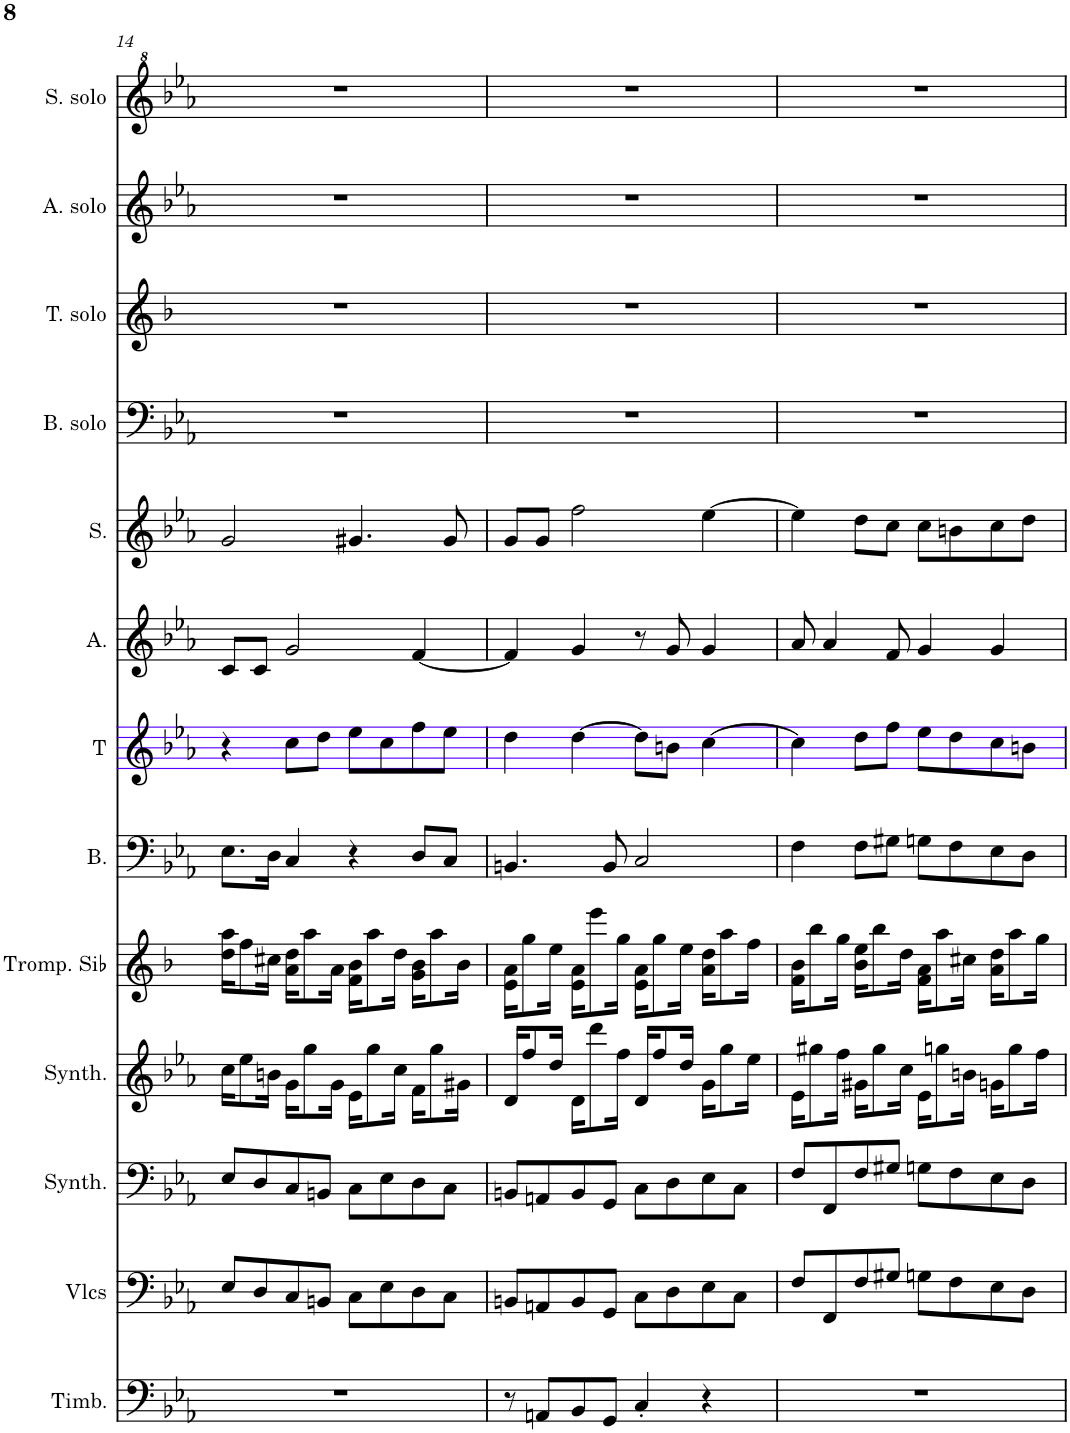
**kern	**kern	**kern	**kern	**kern	**kern	**kern	**kern	**kern	**kern	**kern	**kern	**kern
*part13	*part12	*part11	*part10	*part9	*part8	*part7	*part6	*part5	*part4	*part3	*part2	*part1
*staff13	*staff12	*staff11	*staff10	*staff9	*staff8	*staff7	*staff6	*staff5	*staff4	*staff3	*staff2	*staff1
*I"Timbales, Staff-1	*I"Violoncelles, D'Bass/Strings, etc	*I"Synthétiseur d'instruments à cordes, Synth strings, etc	*I"Synthétiseur d'instruments à cordes, Synth strings 2	*I"Trompette en Sib, 1st violins	*I"Basse	*I"Ténors	*I"Alto	*I"Soprano	*I"Bases Solo	*I"Ténor solo	*I"Alto solo	*I"Soprano Solo
*I'Timb.	*I'Vlcs	*I'Synth.	*I'Synth.	*I'Tromp. Sib	*I'B.	*I'T	*I'A.	*I'S.	*I'B. solo	*I'T. solo	*I'A. solo	*I'S. solo
!!LO:PB:g=z
*clefF4	*clefF4	*clefF4	*clefG2	*clefG2	*clefF4	*clefG2	*clefG2	*clefG2	*clefF4	*clefG2	*clefG2	*clefG^2
*	*	*	*	*Trd1c2	*	*	*	*	*	*Trd8c14	*	*
*k[b-e-a-]	*k[b-e-a-]	*k[b-e-a-]	*k[b-e-a-]	*k[b-]	*k[b-e-a-]	*k[b-e-a-]	*k[b-e-a-]	*k[b-e-a-]	*k[b-e-a-]	*k[b-]	*k[b-e-a-]	*k[b-e-a-]
*M4/4	*M4/4	*M4/4	*M4/4	*M4/4	*M4/4	*M4/4	*M4/4	*M4/4	*M4/4	*M4/4	*M4/4	*M4/4
=14	=14	=14	=14	=14	=14	=14	=14	=14	=14	=14	=14	=14
1r	8E-/L	8E-/L	16cc\KL	16dd\ 16aa\KL	8.E-\L	4r	8c/L	2g/	1r	1r	1r	1r
.	.	.	8ee-\	8ff\	.	.	.	.	.	.	.	.
.	8D/	8D/	.	.	.	.	8c/J	.	.	.	.	.
.	.	.	16bn\Jk	16cc#X\Jk	16D\Jk	.	.	.	.	.	.	.
.	8C/	8C/	16g\KL	16a\ 16dd\KL	4C/	8cc\L	2g/	.	.	.	.	.
.	.	.	8gg\	8aa\	.	.	.	.	.	.	.	.
.	8BBn/J	8BBn/J	.	.	.	8dd\J	.	.	.	.	.	.
.	.	.	16g\Jk	16a\Jk	.	.	.	.	.	.	.	.
.	8C\L	8C\L	16e-\KL	16f\ 16b-\KL	4r	8ee-\L	.	4.g#X/	.	.	.	.
.	.	.	8gg\	8aa\	.	.	.	.	.	.	.	.
.	8E-\	8E-\	.	.	.	8cc\	.	.	.	.	.	.
.	.	.	16cc\Jk	16dd\Jk	.	.	.	.	.	.	.	.
.	8D\	8D\	16f\KL	16g\ 16b-\KL	8D/L	8ff\	[4f/	.	.	.	.	.
.	.	.	8gg\	8aa\	.	.	.	.	.	.	.	.
.	8C\J	8C\J	.	.	8C/J	8ee-\J	.	8g#/	.	.	.	.
.	.	.	16g#X\Jk	16b-\Jk	.	.	.	.	.	.	.	.
=15	=15	=15	=15	=15	=15	=15	=15	=15	=15	=15	=15	=15
8r	8BBn/L	8BBn/L	16d/KL	16e\ 16a\KL	4.BBn/	4dd\	4f/]	8g/L	1r	1r	1r	1r
.	.	.	8ff/	8gg\	.	.	.	.	.	.	.	.
8AAn/L	8AAn/	8AAn/	.	.	.	.	.	8g/J	.	.	.	.
.	.	.	16dd/Jk	16ee\Jk	.	.	.	.	.	.	.	.
8BB-/	8BB/	8BB/	16d\KL	16e\ 16a\KL	.	[4dd\	4g/	2ff\	.	.	.	.
.	.	.	8ddd\	8eee\	.	.	.	.	.	.	.	.
8GG/J	8GG/J	8GG/J	.	.	8BB/	.	.	.	.	.	.	.
.	.	.	16ff\Jk	16gg\Jk	.	.	.	.	.	.	.	.
4C'/	8C\L	8C\L	16d/KL	16e\ 16a\KL	2C/	8dd\L]	8r	.	.	.	.	.
.	.	.	8ff/	8gg\	.	.	.	.	.	.	.	.
.	8D\	8D\	.	.	.	8bn\J	8g/	.	.	.	.	.
.	.	.	16dd/Jk	16ee\Jk	.	.	.	.	.	.	.	.
4r	8E-\	8E-\	16g\KL	16a\ 16dd\KL	.	[4cc\	4g/	[4ee-\	.	.	.	.
.	.	.	8gg\	8aa\	.	.	.	.	.	.	.	.
.	8C\J	8C\J	.	.	.	.	.	.	.	.	.	.
.	.	.	16ee-\Jk	16ff\Jk	.	.	.	.	.	.	.	.
=16	=16	=16	=16	=16	=16	=16	=16	=16	=16	=16	=16	=16
1r	8F/L	8F/L	16e-\KL	16f\ 16b-\KL	4F\	4cc\]	8a-/	4ee-\]	1r	1r	1r	1r
.	.	.	8gg#X\	8bb-\	.	.	.	.	.	.	.	.
.	8FF/	8FF/	.	.	.	.	4a-/	.	.	.	.	.
.	.	.	16ff\Jk	16gg\Jk	.	.	.	.	.	.	.	.
.	8F/	8F/	16g#X\KL	16b-\ 16ee\KL	8F\L	8dd\L	.	8dd\L	.	.	.	.
.	.	.	8gg#\	8bb-\	.	.	.	.	.	.	.	.
.	8G#X/J	8G#X/J	.	.	8G#X\J	8ff\J	8f/	8cc\J	.	.	.	.
.	.	.	16cc\Jk	16dd\Jk	.	.	.	.	.	.	.	.
.	8Gn\L	8Gn\L	16e-\KL	16f\ 16a\KL	8Gn\L	8ee-\L	4g/	8cc\L	.	.	.	.
.	.	.	8ggn\	8aa\	.	.	.	.	.	.	.	.
.	8F\	8F\	.	.	8F\	8dd\	.	8bn\	.	.	.	.
.	.	.	16bn\Jk	16cc#X\Jk	.	.	.	.	.	.	.	.
.	8E-\	8E-\	16gn\KL	16a\ 16dd\KL	8E-\	8cc\	4g/	8cc\	.	.	.	.
.	.	.	8gg\	8aa\	.	.	.	.	.	.	.	.
.	8D\J	8D\J	.	.	8D\J	8bn\J	.	8dd\J	.	.	.	.
.	.	.	16ff\Jk	16gg\Jk	.	.	.	.	.	.	.	.
=	=	=	=	=	=	=	=	=	=	=	=	=
*-	*-	*-	*-	*-	*-	*-	*-	*-	*-	*-	*-	*-
